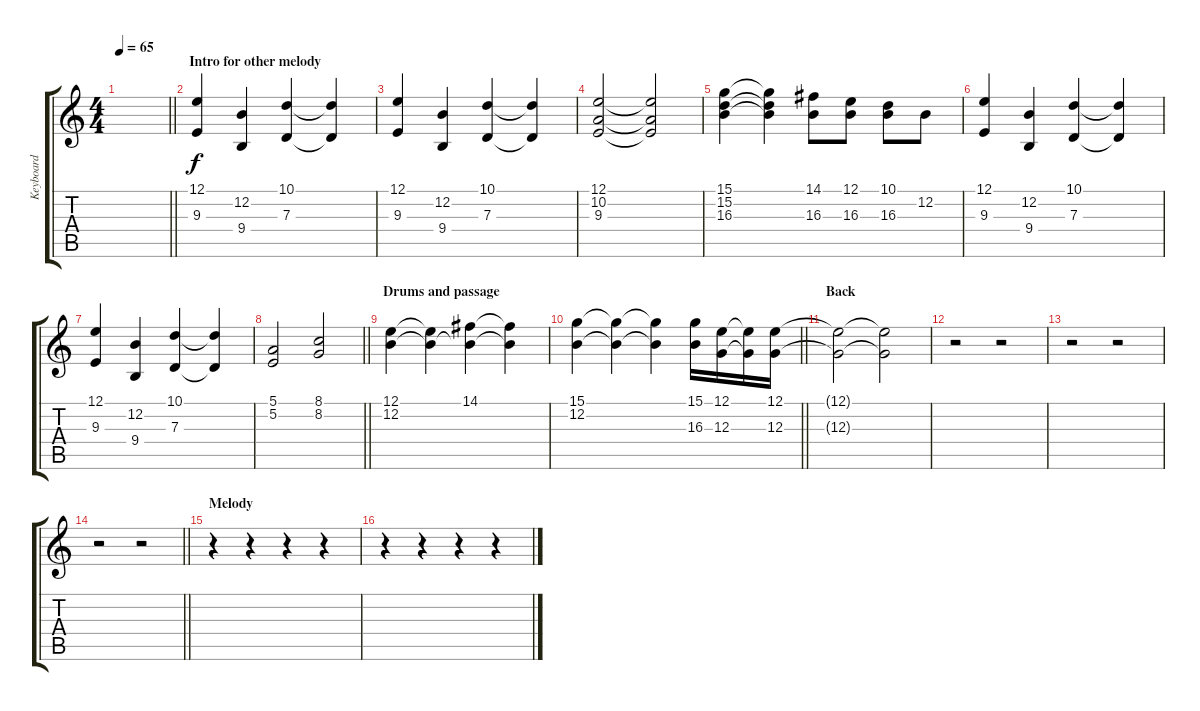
\track ("Keyboard" "Keyboard") {instrument tremolostrings}
\staff {score tabs}
\tuning (E4 B3 G3 D3 A2 E2) {hide}
\ts (4 4)
\tempo 65
\clef g2
\barLineRight lightlight
\ks c
|
\section ("" "Intro for other melody")
(12.1 9.3).4 (12.2 9.4).4 (10.1 7.3).4 (10.1{t} 7.3{t}).4 |
(12.1 9.3).4 (12.2 9.4).4 (10.1 7.3).4 (10.1{t} 7.3{t}).4 |
(12.1 10.2 9.3).2 (12.1{t} 10.2{t} 9.3{t}).2 |
(15.1 15.2 16.3).4 (15.1{t} 15.2{t} 16.3{t}).4 (14.1 16.3).8 (12.1 16.3).8 (10.1 16.3).8 12.2.8 |
(12.1 9.3).4 (12.2 9.4).4 (10.1 7.3).4 (10.1{t} 7.3{t}).4 |
(12.1 9.3).4 (12.2 9.4).4 (10.1 7.3).4 (10.1{t} 7.3{t}).4 |
\barLineRight lightlight
(5.1 5.2).2 (8.1 8.2).2 |
\section ("" "Drums and passage")
(12.1 12.2).4 (12.1{t} 12.2{t}).4 (14.1 12.2{t}).4 (14.1{t} 12.2{t}).4 |
\barLineRight lightlight
(15.1 12.2).4 (15.1{t} 12.2{t}).4 (15.1{t} 12.2{t}).4 (15.1 16.3).16 (12.1 12.3).16 (12.1{t} 12.3{t}).16 (12.1 12.3).16 |
\section ("" "Back")
(12.1{t} 12.3{t}).2 (12.1{t} 12.3{t}).2 |
r.2 r.2 |
r.2 r.2 |
\barLineRight lightlight
r.2 r.2 |
\section ("" "Melody")
r.4 r.4 r.4 r.4 |
r.4 r.4 r.4 r.4
